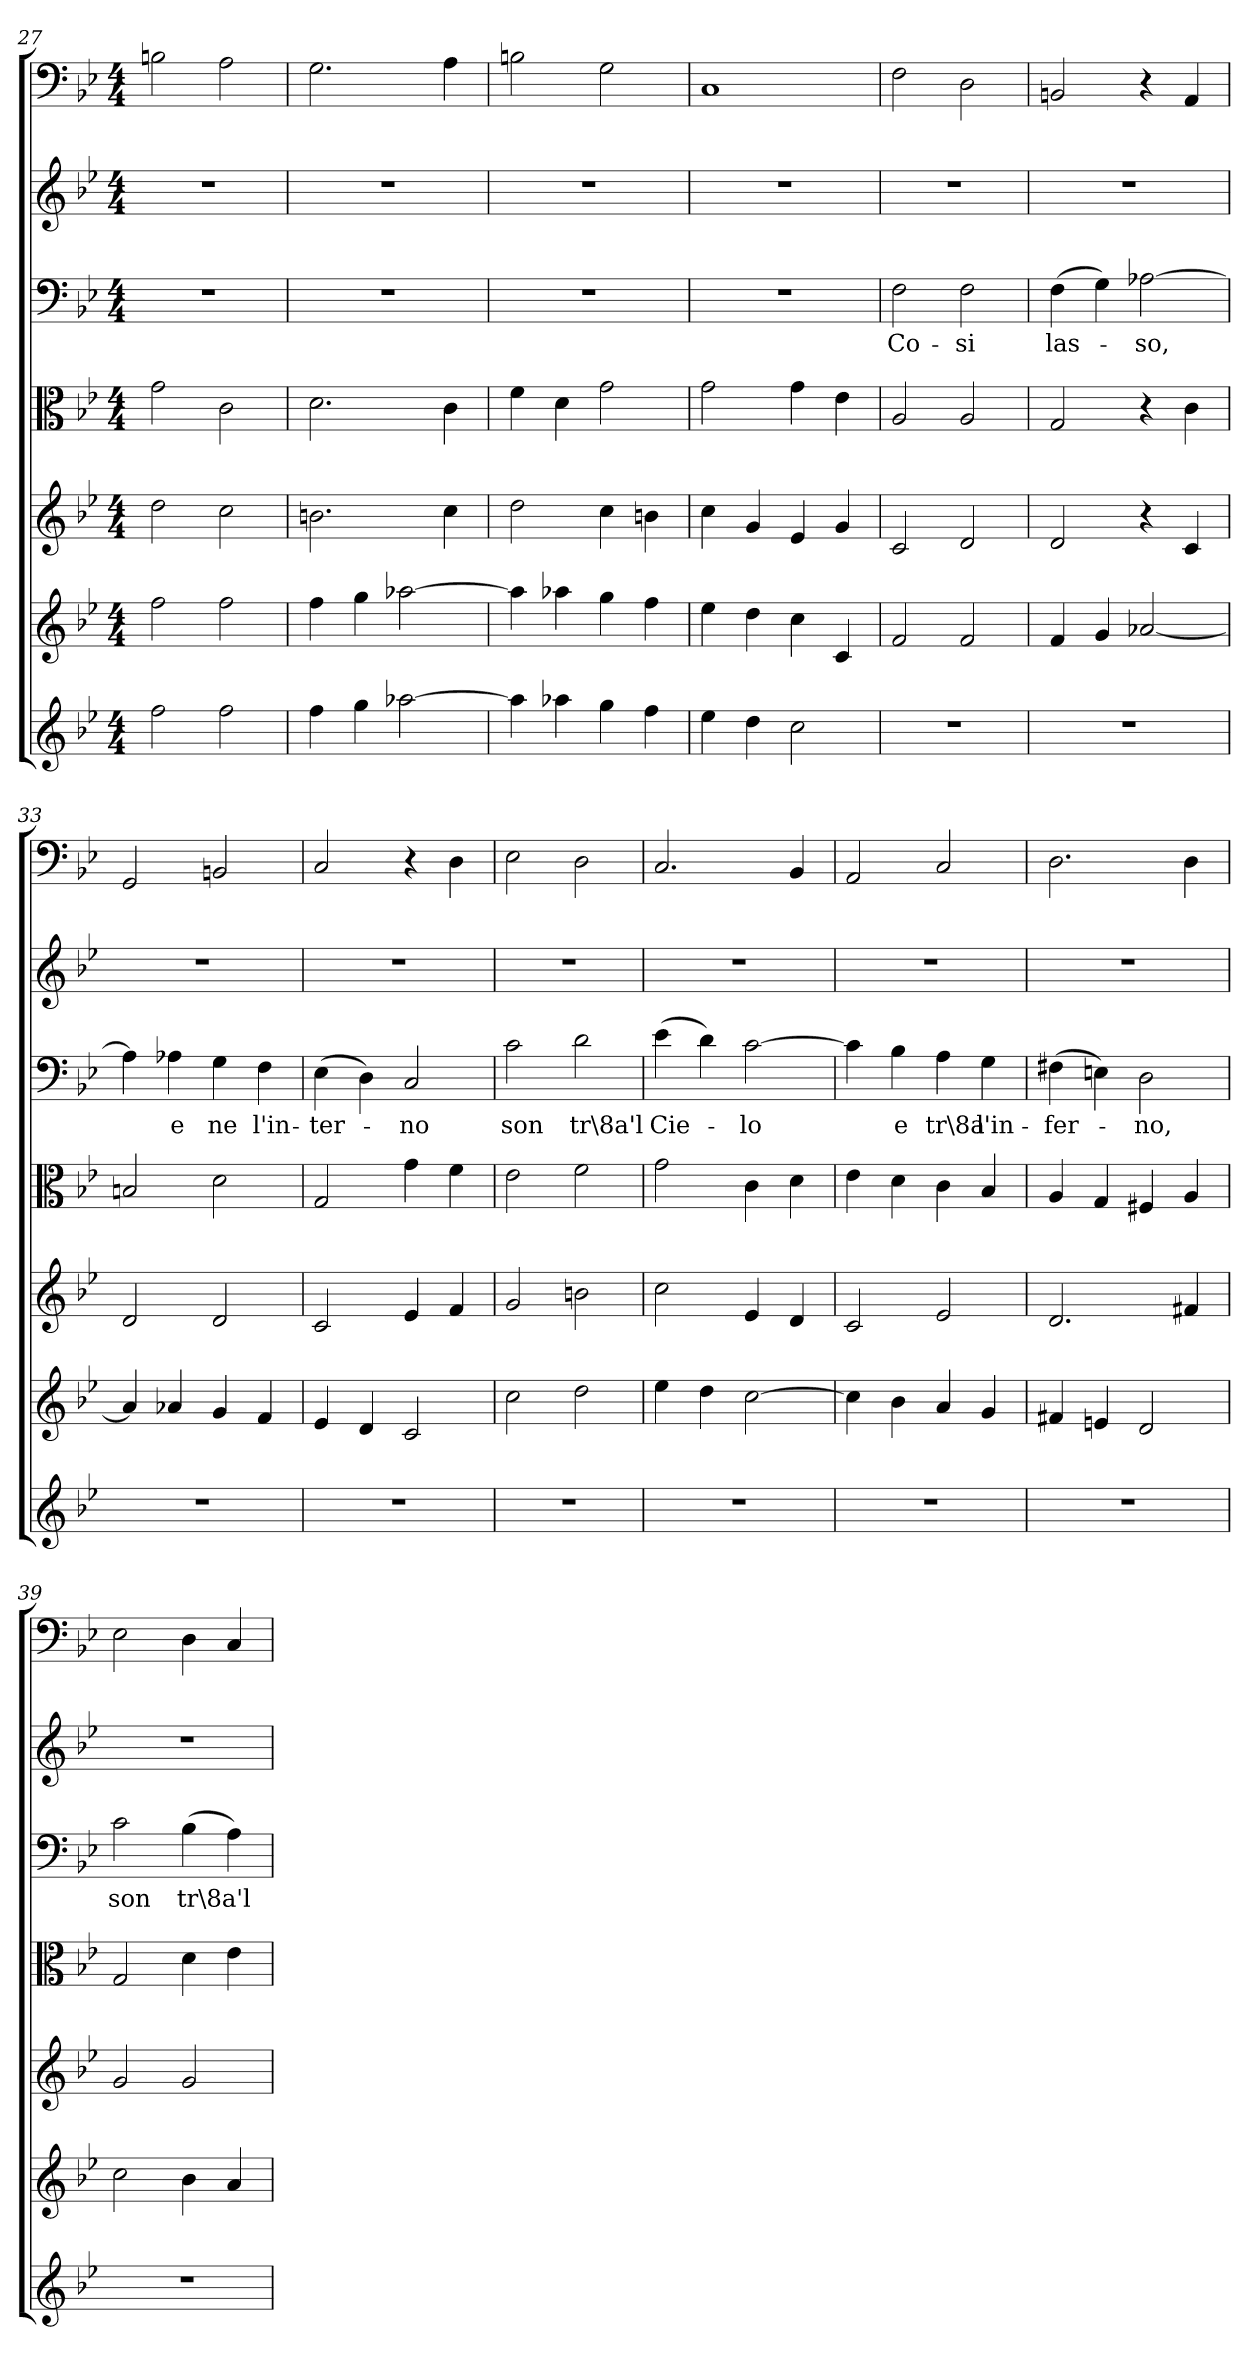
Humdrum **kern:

**kern	**kern	**kern	**kern	**kern	**text	**kern	**kern
*part7	*part6	*part5	*part4	*part3	*part3	*part2	*part1
*staff7	*staff6	*staff5	*staff4	*staff3	*staff3	*staff2	*staff1
*clefG2	*clefG2	*clefG2	*clefC3	*clefF4	*	*clefG2	*clefF4
*k[b-e-]	*k[b-e-]	*k[b-e-]	*k[b-e-]	*k[b-e-]	*	*k[b-e-]	*k[b-e-]
*g:	*g:	*g:	*g:	*g:	*	*g:	*g:
*M4/4	*M4/4	*M4/4	*M4/4	*M4/4	*	*M4/4	*M4/4
=27	=27	=27	=27	=27	=27	=27	=27
2ff\	2ff"\	2dd"\	2g"\	1r	.	1r	2Bn"\
2ff\	2ff"\	2cc"\	2c"\	.	.	.	2A"\
=28	=28	=28	=28	=28	=28	=28	=28
4ff\	4ff"\	2.bn"\	2.d"\	1r	.	1r	2.G"\
4gg\	4gg"\	.	.	.	.	.	.
[2aa-X\	[2aa-X"\	.	.	.	.	.	.
.	.	4cc"\	4c"\	.	.	.	4A"\
=29	=29	=29	=29	=29	=29	=29	=29
4aa-\]	4aa-"\]	2dd"\	4f"\	1r	.	1r	2Bn"\
4aa-X\	4aa-X"\	.	4d"\	.	.	.	.
4gg\	4gg"\	4cc"\	2g"\	.	.	.	2G"\
4ff\	4ff"\	4bn"\	.	.	.	.	.
=30	=30	=30	=30	=30	=30	=30	=30
4ee-\	4ee-"\	4cc"\	2g"\	1r	.	1r	1C"/
4dd\	4dd"\	4g"/	.	.	.	.	.
2cc\	4cc"\	4e-"/	4g"\	.	.	.	.
.	4c"/	4g"/	4e-"\	.	.	.	.
=31	=31	=31	=31	=31	=31	=31	=31
1r	2f"/	2c"/	2A"/	2F"\	Co-	1r	2F"\
.	2f"/	2d"/	2A"/	2F"\	-si	.	2D"\
=32	=32	=32	=32	=32	=32	=32	=32
1r	4f"/	2d"/	2G"/	(4F"\	las-	1r	2BBn"/
.	4g"/	.	.	4G"\)	.	.	.
.	[2a-X"/	4r	4r	[2A-X"\	-so,	.	4r
.	.	4c"/	4c"\	.	.	.	4AA"/
=33	=33	=33	=33	=33	=33	=33	=33
1r	4a-"/]	2d"/	2Bn"/	4A-"\]	.	1r	2GG"/
.	4a-X"/	.	.	4A-X"\	e	.	.
.	4g"/	2d"/	2d"\	4G"\	ne	.	2BBn"/
.	4f"/	.	.	4F"\	l'in-	.	.
=34	=34	=34	=34	=34	=34	=34	=34
1r	4e-"/	2c"/	2G"/	(4E-"\	-ter-	1r	2C"/
.	4d"/	.	.	4D"\)	.	.	.
.	2c"/	4e-"/	4g"\	2C"/	-no	.	4r
.	.	4f"/	4f"\	.	.	.	4D"\
=35	=35	=35	=35	=35	=35	=35	=35
1r	2cc"\	2g"/	2e-"\	2c"\	son	1r	2E-"\
.	2dd"\	2bn"\	2f"\	2d"\	tr\8a'l	.	2D"\
=36	=36	=36	=36	=36	=36	=36	=36
1r	4ee-"\	2cc"\	2g"\	(4e-"\	Cie-	1r	2.C"/
.	4dd"\	.	.	4d"\)	.	.	.
.	[2cc"\	4e-"/	4c"\	[2c"\	-lo	.	.
.	.	4d"/	4d"\	.	.	.	4BB-"/
=37	=37	=37	=37	=37	=37	=37	=37
1r	4cc"\]	2c"/	4e-"\	4c"\]	.	1r	2AA"/
.	4b-"\	.	4d"\	4B-"\	e	.	.
.	4a"/	2e-"/	4c"\	4A"\	tr\8a	.	2C"/
.	4g"/	.	4B-"/	4G"\	l'in-	.	.
=38	=38	=38	=38	=38	=38	=38	=38
1r	4f#X"/	2.d"/	4A"/	(4F#X"\	-fer-	1r	2.D"\
.	4en"/	.	4G"/	4En"\)	.	.	.
.	2d"/	.	4F#X"/	2D"\	-no,	.	.
.	.	4f#X"/	4A"/	.	.	.	4D"\
=39	=39	=39	=39	=39	=39	=39	=39
1r	2cc"\	2g"/	2G"/	2c"\	son	1r	2E-"\
.	4b-"\	2g"/	4d"\	(4B-"\	tr\8a'l	.	4D"\
.	4a"/	.	4e-"\	4A"\)	.	.	4C"/
=	=	=	=	=	=	=	=
*-	*-	*-	*-	*-	*-	*-	*-
